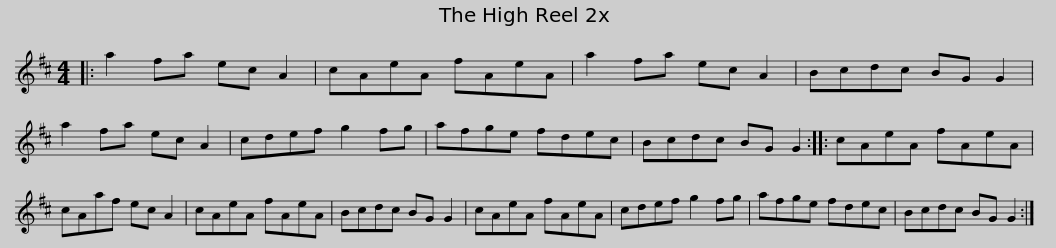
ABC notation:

X:1
L:1/8
M:4/4
I:linebreak $
K:D
V:1 treble
V:1
|: a2 fa ec A2 | cAeA fAeA | a2 fa ec A2 | Bcdc BG G2 | a2 fa ec A2 | %5
 cdef g2 fg |$ afge fdec | Bcdc BG G2 :: cAeA fAeA | cAaf ec A2 | %10
 cAeA fAeA |$ Bcdc BG G2 | cAeA fAeA | cdef g2 fg | afge fdec | %15
 Bcdc BG G2 :| %16
